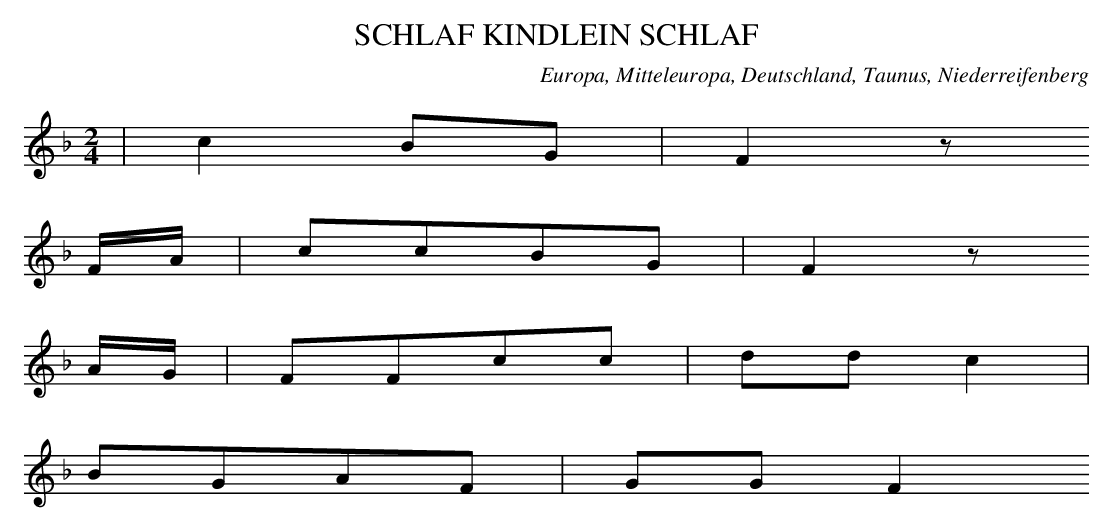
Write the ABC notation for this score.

X:1
T: SCHLAF KINDLEIN SCHLAF
O: Europa, Mitteleuropa, Deutschland, Taunus, Niederreifenberg
M: 2/4
L: 1/16
K: F
 | c4B2G2 | F4z2
FA | c2c2B2G2 | F4z2
AG | F2F2c2c2 | d2d2c4 |
B2G2A2F2 | G2G2F4
